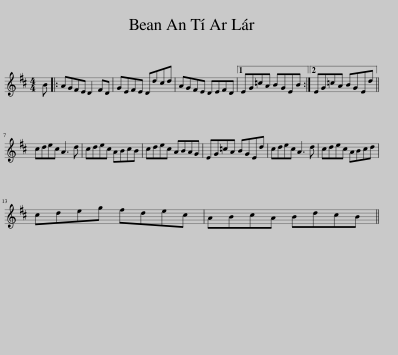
X:1
L:1/8
M:4/4
I:linebreak $
K:D
V:1 treble
V:1
 B |: AGFE D2 FD | GEFE Ddcd | AGFE DEFD |1 EG=cA BGEB :|2 %5
 EG=cA BGEd ||$ cdec A3 d | cdec ABcB | cdec ABAG | EG=cA BGEd | %10
 cdec A3 d | cdec ABcd |$ cdeg fdec | ABcA BdcB || %14
